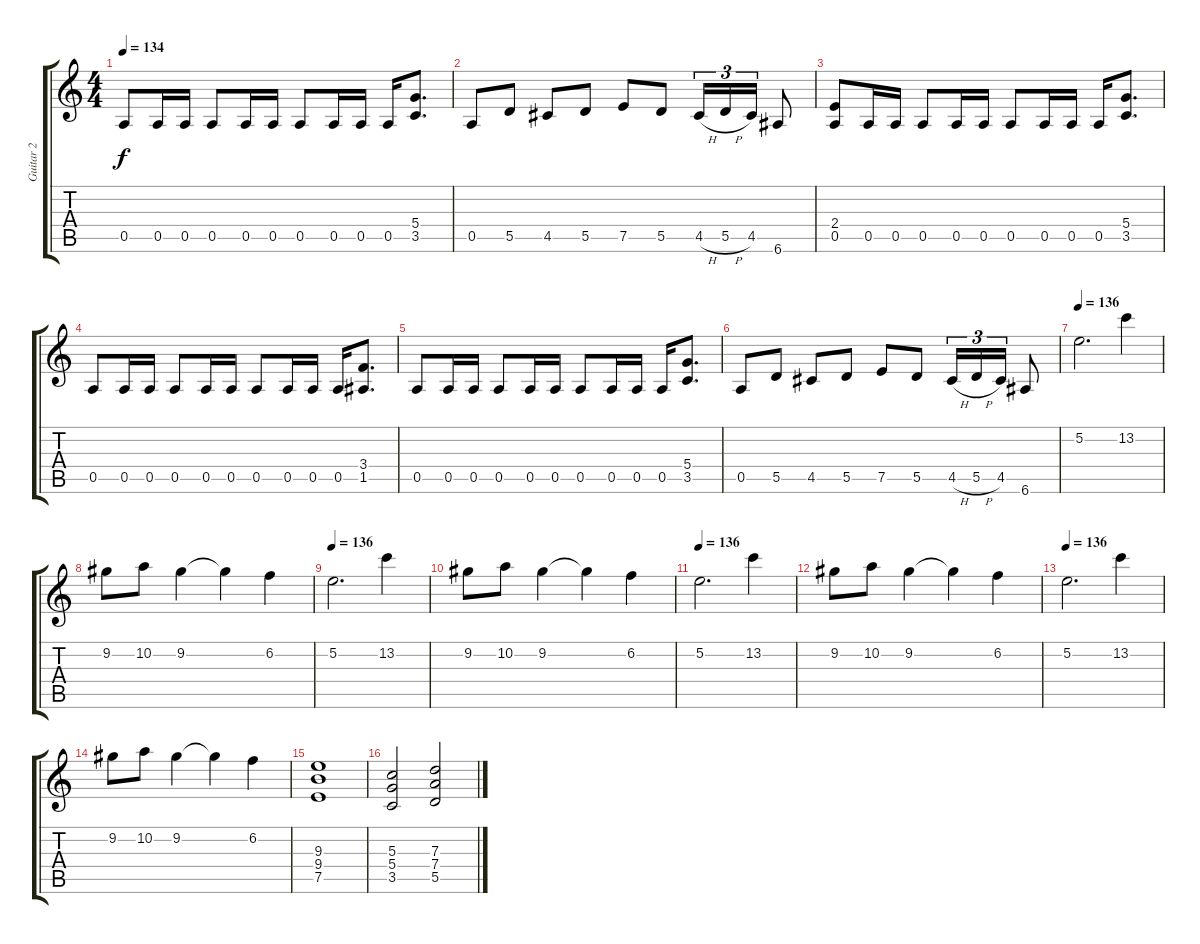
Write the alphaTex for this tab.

\track ("Guitar 2" "Guitar 2") {instrument distortionguitar}
\staff {score tabs}
\tuning (E4 B3 G3 D3 A2 E2) {hide}
\ts (4 4)
\tempo 134
\clef g2
\ks c
0.5.8{dy f} 0.5.16 0.5.16 0.5.8 0.5.16 0.5.16 0.5.8 0.5.16 0.5.16 0.5.16 (5.4 3.5).8{d} |
0.5.8 5.5.8 4.5.8 5.5.8 7.5.8 5.5.8 4.5{h}.16{tu (3 2)} 5.5{h}.16{tu (3 2)} 4.5.16{tu (3 2)} 6.6.8 |
(2.4 0.5).8 0.5.16 0.5.16 0.5.8 0.5.16 0.5.16 0.5.8 0.5.16 0.5.16 0.5.16 (5.4 3.5).8{d} |
0.5.8 0.5.16 0.5.16 0.5.8 0.5.16 0.5.16 0.5.8 0.5.16 0.5.16 0.5.16 (3.4 1.5).8{d} |
0.5.8 0.5.16 0.5.16 0.5.8 0.5.16 0.5.16 0.5.8 0.5.16 0.5.16 0.5.16 (5.4 3.5).8{d} |
0.5.8 5.5.8 4.5.8 5.5.8 7.5.8 5.5.8 4.5{h}.16{tu (3 2)} 5.5{h}.16{tu (3 2)} 4.5.16{tu (3 2)} 6.6.8 |
\tempo 136
5.2.2{d} 13.2.4 |
9.2.8 10.2.8 9.2.4 9.2{t}.4 6.2.4 |
\tempo 136
5.2.2{d} 13.2.4 |
9.2.8 10.2.8 9.2.4 9.2{t}.4 6.2.4 |
\tempo 136
5.2.2{d} 13.2.4 |
9.2.8 10.2.8 9.2.4 9.2{t}.4 6.2.4 |
\tempo 136
5.2.2{d} 13.2.4 |
9.2.8 10.2.8 9.2.4 9.2{t}.4 6.2.4 |
(9.3 9.4 7.5).1 |
(5.3 5.4 3.5).2 (7.3 7.4 5.5).2
